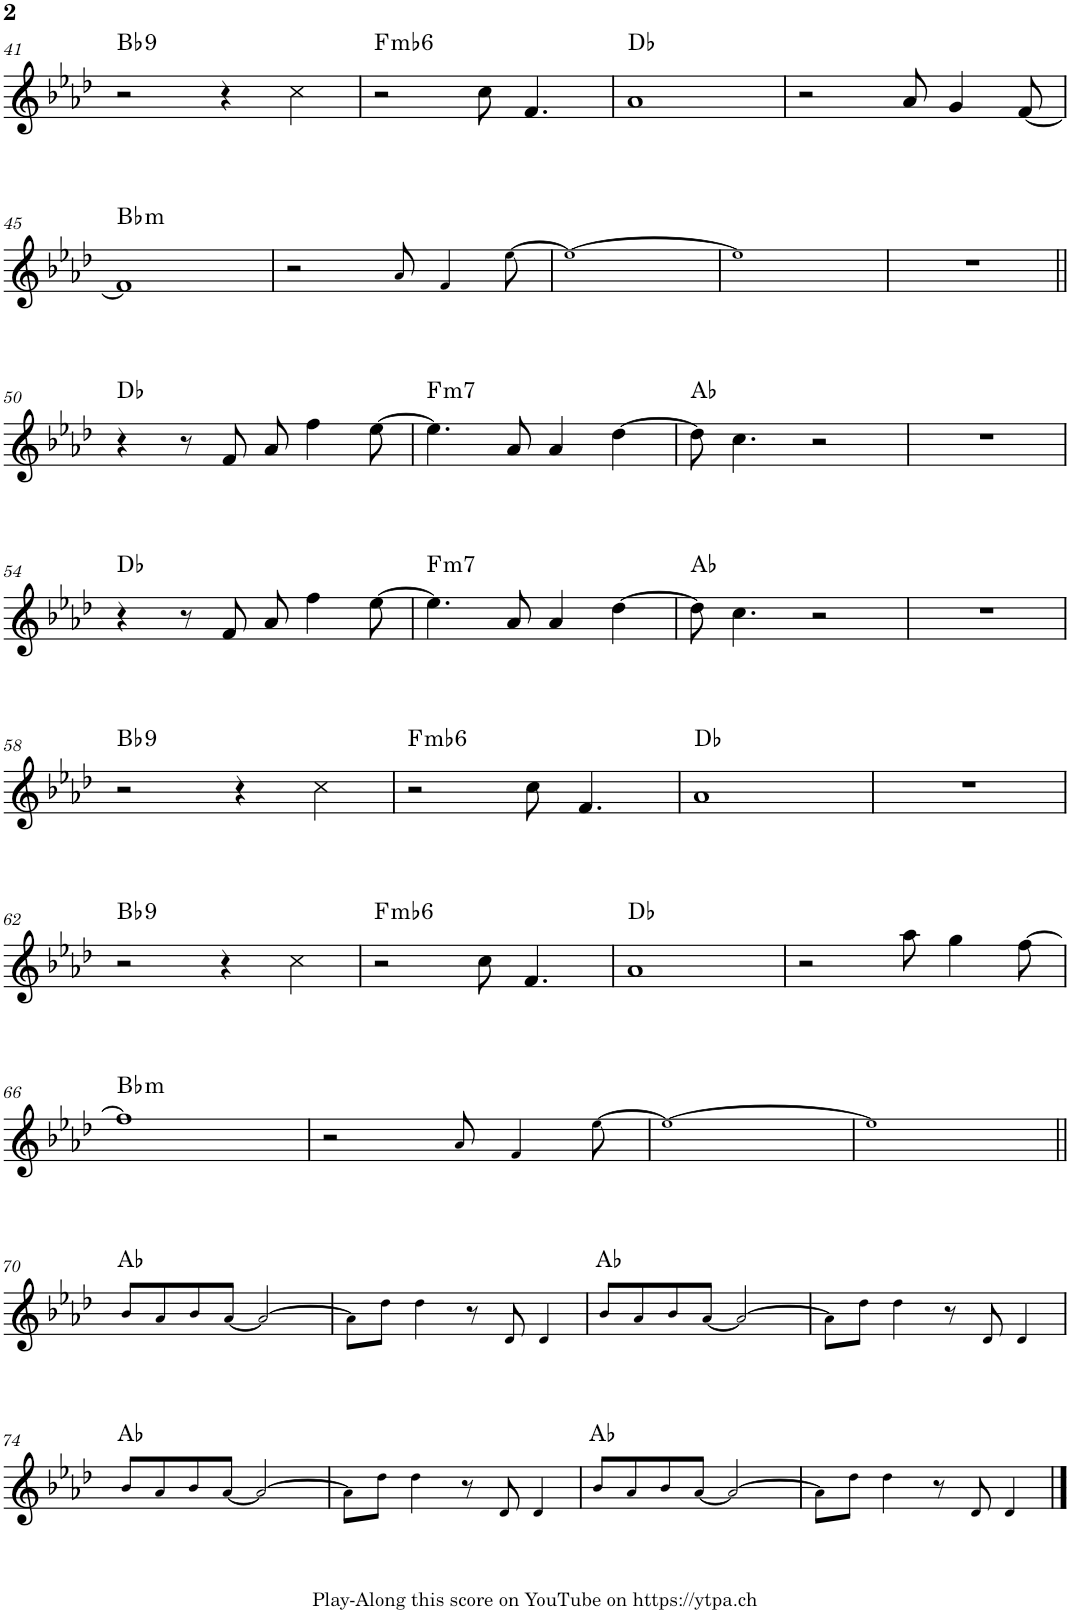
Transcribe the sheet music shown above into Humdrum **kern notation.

**kern	**harte
*part1	*part1
*staff1	*
*I"Piano	*
*I'Pno.	*
!!LO:PB:g=z
*clefG2	*
*k[b-e-a-d-]	*
*M4/4	*
=41	=41
!	!LO:H:kt=9
2r	Bb:9
4r	.
4cc\	.
=42	=42
!	!LO:H:kt=m
2r	F:min(b6)
8cc\	.
4.f/	.
=43	=43
1a-	Db:maj
=44	=44
2r	.
8a-/	.
4g/	.
[8f/	.
!!LO:LB:g=z
=45	=45
!	!LO:H:kt=m
1f]	Bb:min
=46	=46
2r	.
8a-!/	.
4f!/	.
[8ee-!\	.
=47	=47
1ee-!_	.
=48	=48
1ee-!]	.
=49	=49
1r	.
!!LO:LB:g=z
=50||	=50||
4r	Db:maj
8r	.
8f/	.
8a-/	.
4ff\	.
[8ee-\	.
=51	=51
!	!LO:H:kt=m7
4.ee-\]	F:min7
8a-/	.
4a-/	.
[4dd-\	.
=52	=52
8dd-\]	Ab:maj
4.cc\	.
2r	.
=53	=53
1r	.
!!LO:LB:g=z
=54	=54
4r	Db:maj
8r	.
8f/	.
8a-/	.
4ff\	.
[8ee-\	.
=55	=55
!	!LO:H:kt=m7
4.ee-\]	F:min7
8a-/	.
4a-/	.
[4dd-\	.
=56	=56
8dd-\]	Ab:maj
4.cc\	.
2r	.
=57	=57
1r	.
!!LO:LB:g=z
=58	=58
!	!LO:H:kt=9
2r	Bb:9
4r	.
4cc\	.
=59	=59
!	!LO:H:kt=m
2r	F:min(b6)
8cc\	.
4.f/	.
=60	=60
1a-	Db:maj
=61	=61
1r	.
!!LO:LB:g=z
=62	=62
!	!LO:H:kt=9
2r	Bb:9
4r	.
4cc\	.
=63	=63
!	!LO:H:kt=m
2r	F:min(b6)
8cc\	.
4.f/	.
=64	=64
1a-	Db:maj
=65	=65
2r	.
8aa-\	.
4gg\	.
[8ff\	.
!!LO:LB:g=z
=66	=66
!	!LO:H:kt=m
1ff]	Bb:min
=67	=67
2r	.
8a-!/	.
4f!/	.
[8ee-!\	.
=68	=68
1ee-!_	.
=69	=69
1ee-!]	.
!!LO:LB:g=z
=70||	=70||
8b-!/L	Ab:maj
8a-!/	.
8b-!/	.
[8a-!/J	.
2a-!/_	.
=71	=71
8a-!\L]	.
8dd-!\J	.
4dd-!\	.
8r	.
8d-!/	.
4d-!/	.
=72	=72
8b-!/L	Ab:maj
8a-!/	.
8b-!/	.
[8a-!/J	.
2a-!/_	.
=73	=73
8a-!\L]	.
8dd-!\J	.
4dd-!\	.
8r	.
8d-!/	.
4d-!/	.
!!LO:LB:g=z
=74	=74
8b-!/L	Ab:maj
8a-!/	.
8b-!/	.
[8a-!/J	.
2a-!/_	.
=75	=75
8a-!\L]	.
8dd-!\J	.
4dd-!\	.
8r	.
8d-!/	.
4d-!/	.
=76	=76
8b-!/L	Ab:maj
8a-!/	.
8b-!/	.
[8a-!/J	.
2a-!/_	.
=77	=77
8a-!\L]	.
8dd-!\J	.
4dd-!\	.
8r	.
8d-!/	.
4d-!/	.
==	==
*-	*-
